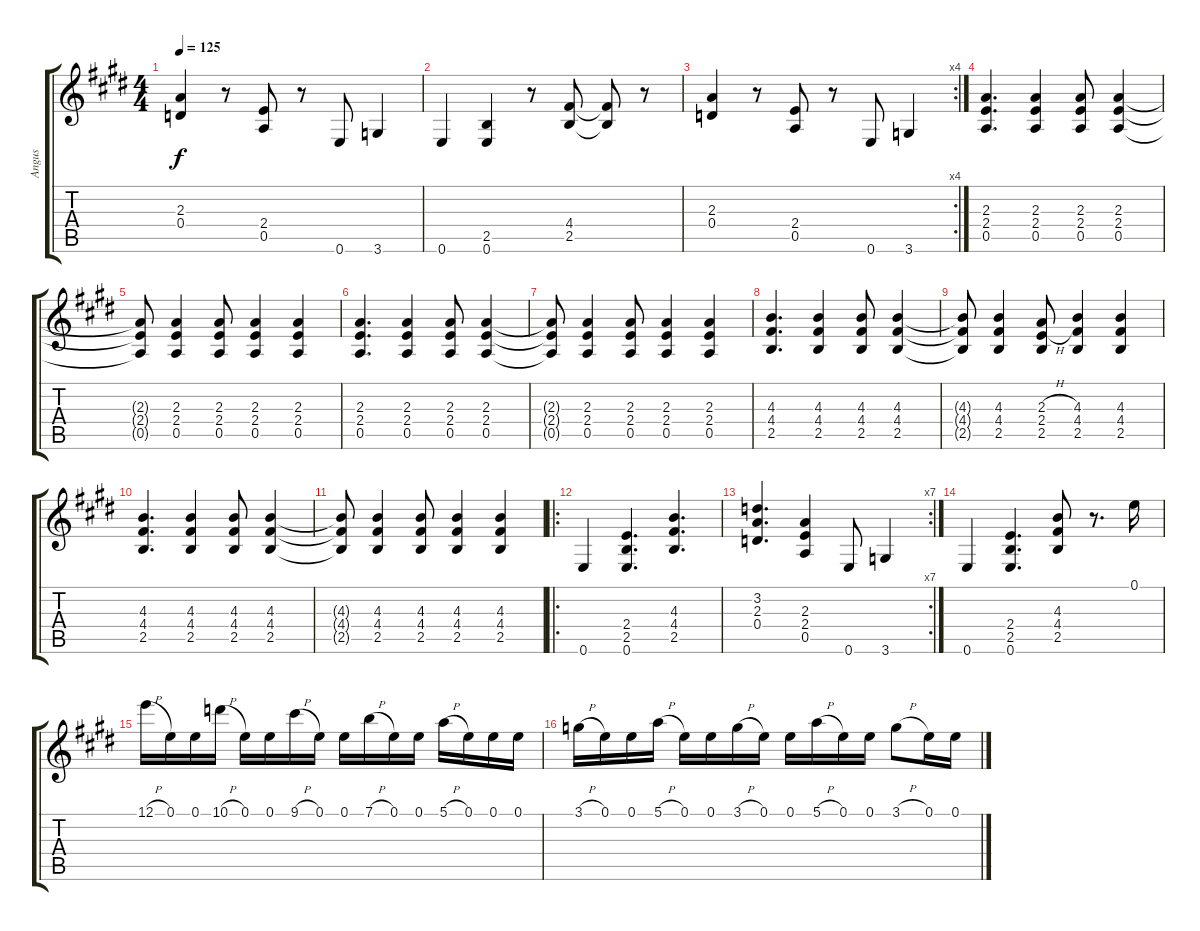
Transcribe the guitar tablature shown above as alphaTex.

\track ("Angus" "Angus") {instrument overdrivenguitar}
\staff {score tabs}
\tuning (E4 B3 G3 D3 A2 E2) {hide}
\ts (4 4)
\tempo 125
\clef g2
\ks e
(2.3 0.4).4{dy f} r.8 (2.4 0.5).8 r.8 0.6.8 3.6.4 |
0.6.4 (2.5 0.6).4 r.8 (4.4 2.5).8 (4.4{t} 2.5{t}).8 r.8 |
\rc 4
(2.3 0.4).4 r.8 (2.4 0.5).8 r.8 0.6.8 3.6.4 |
(2.3 2.4 0.5).4{d} (2.3 2.4 0.5).4 (2.3 2.4 0.5).8 (2.3 2.4 0.5).4 |
(2.3{t} 2.4{t} 0.5{t}).8 (2.3 2.4 0.5).4 (2.3 2.4 0.5).8 (2.3 2.4 0.5).4 (2.3 2.4 0.5).4 |
(2.3 2.4 0.5).4{d} (2.3 2.4 0.5).4 (2.3 2.4 0.5).8 (2.3 2.4 0.5).4 |
(2.3{t} 2.4{t} 0.5{t}).8 (2.3 2.4 0.5).4 (2.3 2.4 0.5).8 (2.3 2.4 0.5).4 (2.3 2.4 0.5).4 |
(4.3 4.4 2.5).4{d} (4.3 4.4 2.5).4 (4.3 4.4 2.5).8 (4.3 4.4 2.5).4 |
(4.3{t} 4.4{t} 2.5{t}).8 (4.3 4.4 2.5).4 (2.3{h} 2.4{h} 2.5).8 (4.3 4.4 2.5).4 (4.3 4.4 2.5).4 |
(4.3 4.4 2.5).4{d} (4.3 4.4 2.5).4 (4.3 4.4 2.5).8 (4.3 4.4 2.5).4 |
(4.3{t} 4.4{t} 2.5{t}).8 (4.3 4.4 2.5).4 (4.3 4.4 2.5).8 (4.3 4.4 2.5).4 (4.3 4.4 2.5).4 |
\ro
0.6.4 (2.4 2.5 0.6).4{d} (4.3 4.4 2.5).4{d} |
\rc 7
(3.2 2.3 0.4).4{d} (2.3 2.4 0.5).4 0.6.8 3.6.4 |
0.6.4 (2.4 2.5 0.6).4{d} (4.3 4.4 2.5).8 r.8{d} 0.1.16 |
12.1{h}.16 0.1.16 0.1.16 10.1{h}.16 0.1.16 0.1.16 9.1{h}.16 0.1.16 0.1.16 7.1{h}.16 0.1.16 0.1.16 5.1{h}.16 0.1.16 0.1.16 0.1.16 |
3.1{h}.16 0.1.16 0.1.16 5.1{h}.16 0.1.16 0.1.16 3.1{h}.16 0.1.16 0.1.16 5.1{h}.16 0.1.16 0.1.16 3.1{h}.8 0.1.16 0.1.16
